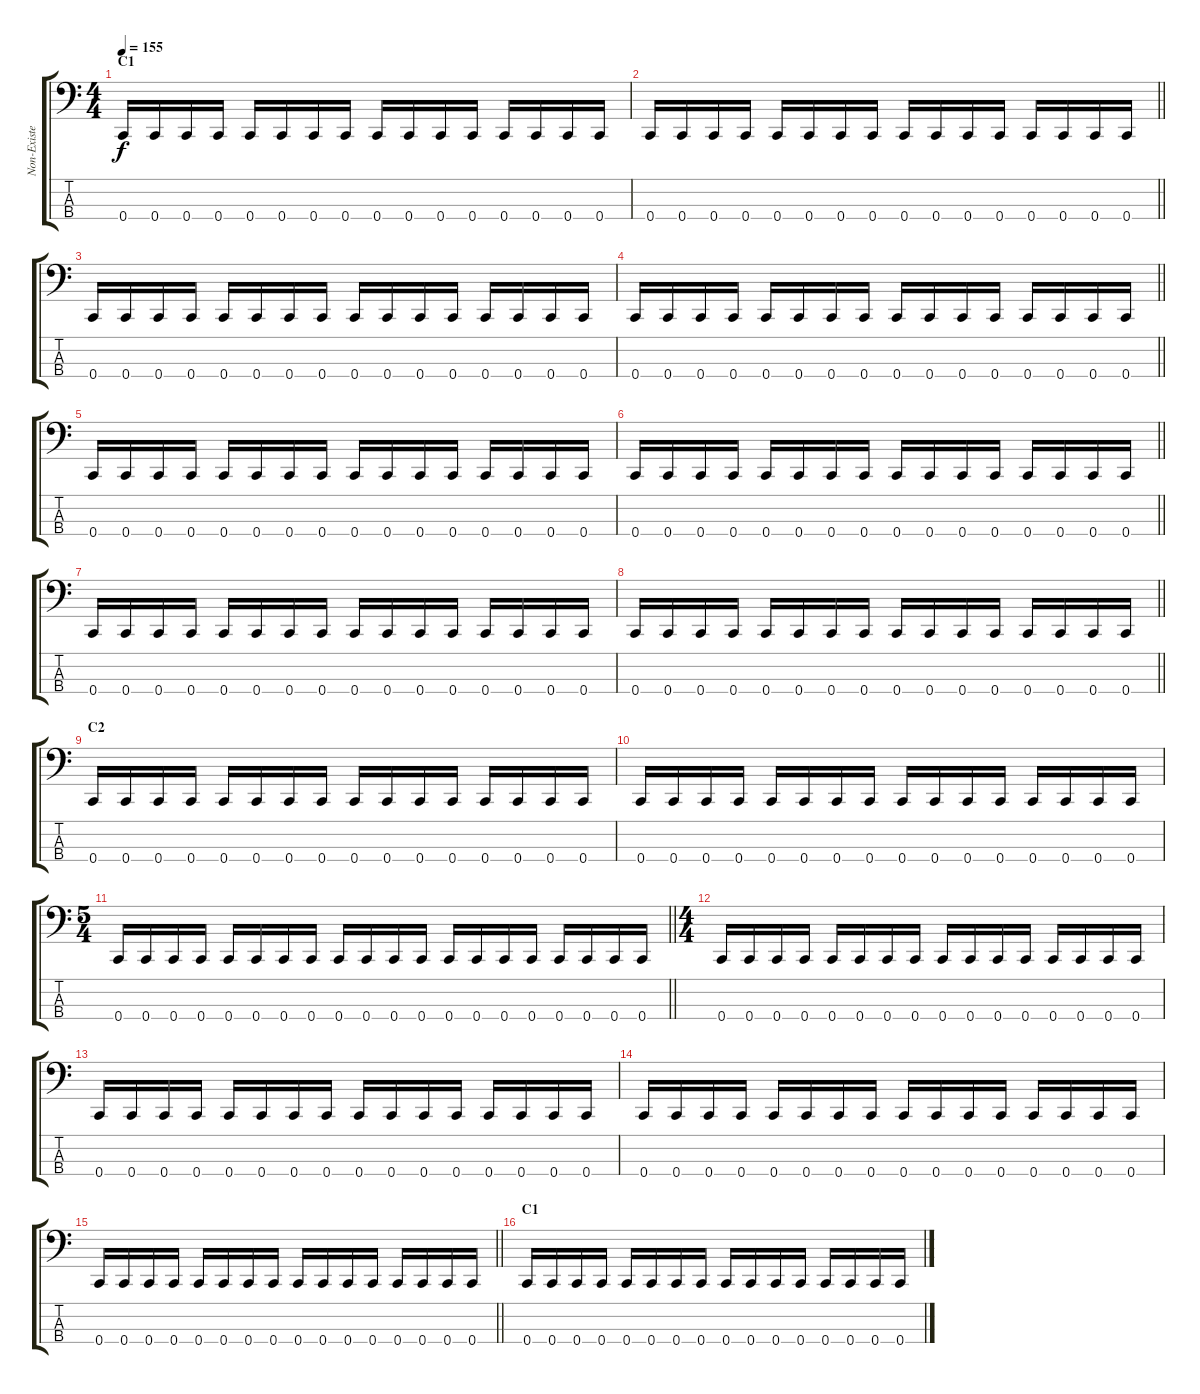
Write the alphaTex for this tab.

\track ("Non-Existent Bass" "Non-Existe") {instrument electricbassfinger}
\staff {score tabs}
\tuning (Eb2 Bb1 F1 C1) {hide}
\ts (4 4)
\section ("" "C1")
\tempo 155
\clef f4
\ks c
0.4.16{dy f} 0.4.16 0.4.16 0.4.16 0.4.16 0.4.16 0.4.16 0.4.16 0.4.16 0.4.16 0.4.16 0.4.16 0.4.16 0.4.16 0.4.16 0.4.16 |
\barLineRight lightlight
0.4.16 0.4.16 0.4.16 0.4.16 0.4.16 0.4.16 0.4.16 0.4.16 0.4.16 0.4.16 0.4.16 0.4.16 0.4.16 0.4.16 0.4.16 0.4.16 |
\section ("" "")
0.4.16 0.4.16 0.4.16 0.4.16 0.4.16 0.4.16 0.4.16 0.4.16 0.4.16 0.4.16 0.4.16 0.4.16 0.4.16 0.4.16 0.4.16 0.4.16 |
\barLineRight lightlight
0.4.16 0.4.16 0.4.16 0.4.16 0.4.16 0.4.16 0.4.16 0.4.16 0.4.16 0.4.16 0.4.16 0.4.16 0.4.16 0.4.16 0.4.16 0.4.16 |
\section ("" "")
0.4.16 0.4.16 0.4.16 0.4.16 0.4.16 0.4.16 0.4.16 0.4.16 0.4.16 0.4.16 0.4.16 0.4.16 0.4.16 0.4.16 0.4.16 0.4.16 |
\barLineRight lightlight
0.4.16 0.4.16 0.4.16 0.4.16 0.4.16 0.4.16 0.4.16 0.4.16 0.4.16 0.4.16 0.4.16 0.4.16 0.4.16 0.4.16 0.4.16 0.4.16 |
\section ("" "")
0.4.16 0.4.16 0.4.16 0.4.16 0.4.16 0.4.16 0.4.16 0.4.16 0.4.16 0.4.16 0.4.16 0.4.16 0.4.16 0.4.16 0.4.16 0.4.16 |
\barLineRight lightlight
0.4.16 0.4.16 0.4.16 0.4.16 0.4.16 0.4.16 0.4.16 0.4.16 0.4.16 0.4.16 0.4.16 0.4.16 0.4.16 0.4.16 0.4.16 0.4.16 |
\section ("" "C2")
0.4.16 0.4.16 0.4.16 0.4.16 0.4.16 0.4.16 0.4.16 0.4.16 0.4.16 0.4.16 0.4.16 0.4.16 0.4.16 0.4.16 0.4.16 0.4.16 |
0.4.16 0.4.16 0.4.16 0.4.16 0.4.16 0.4.16 0.4.16 0.4.16 0.4.16 0.4.16 0.4.16 0.4.16 0.4.16 0.4.16 0.4.16 0.4.16 |
\ts (5 4)
\barLineRight lightlight
0.4.16 0.4.16 0.4.16 0.4.16 0.4.16 0.4.16 0.4.16 0.4.16 0.4.16 0.4.16 0.4.16 0.4.16 0.4.16 0.4.16 0.4.16 0.4.16 0.4.16 0.4.16 0.4.16 0.4.16 |
\ts (4 4)
\section ("" "")
0.4.16 0.4.16 0.4.16 0.4.16 0.4.16 0.4.16 0.4.16 0.4.16 0.4.16 0.4.16 0.4.16 0.4.16 0.4.16 0.4.16 0.4.16 0.4.16 |
0.4.16 0.4.16 0.4.16 0.4.16 0.4.16 0.4.16 0.4.16 0.4.16 0.4.16 0.4.16 0.4.16 0.4.16 0.4.16 0.4.16 0.4.16 0.4.16 |
0.4.16 0.4.16 0.4.16 0.4.16 0.4.16 0.4.16 0.4.16 0.4.16 0.4.16 0.4.16 0.4.16 0.4.16 0.4.16 0.4.16 0.4.16 0.4.16 |
\barLineRight lightlight
0.4.16 0.4.16 0.4.16 0.4.16 0.4.16 0.4.16 0.4.16 0.4.16 0.4.16 0.4.16 0.4.16 0.4.16 0.4.16 0.4.16 0.4.16 0.4.16 |
\section ("" "C1")
0.4.16 0.4.16 0.4.16 0.4.16 0.4.16 0.4.16 0.4.16 0.4.16 0.4.16 0.4.16 0.4.16 0.4.16 0.4.16 0.4.16 0.4.16 0.4.16
